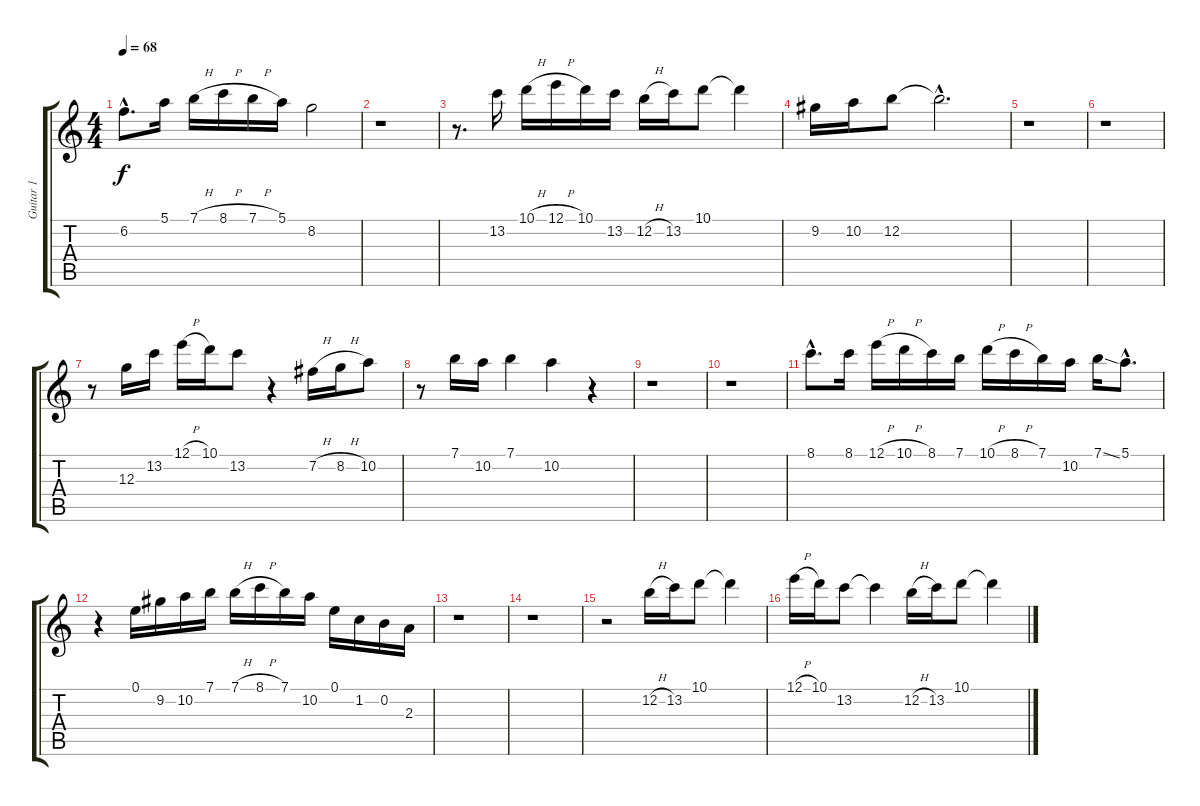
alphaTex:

\track ("Guitar 1" "Guitar 1") {instrument acousticguitarsteel}
\staff {score tabs}
\tuning (E4 B3 G3 D3 A2 E2) {hide}
\ts (4 4)
\tempo 68
\clef g2
\ks c
6.2{hac}.8{d dy f} 5.1.16 7.1{h}.16 8.1{h}.16 7.1{h}.16 5.1.16 8.2.2 |
r.1 |
r.8{d} 13.2.16 10.1{h}.16 12.1{h}.16 10.1.16 13.2.16 12.2{h}.16 13.2.16 10.1.8 10.1{t}.4 |
9.2.16 10.2.16 12.2.8 12.2{hac t}.2{d} |
r.1 |
r.1 |
r.8 12.3.16 13.2.16 12.1{h}.16 10.1.16 13.2.8 r.4 7.2{h}.16 8.2{h}.16 10.2.8 |
r.8 7.1.16 10.2.16 7.1.4 10.2.4 r.4 |
r.1 |
r.1 |
8.1{hac}.8{d} 8.1.16 12.1{h}.16 10.1{h}.16 8.1.16 7.1.16 10.1{h}.16 8.1{h}.16 7.1.16 10.2.16 7.1{ss}.16 5.1{hac}.8{d} |
r.4 0.1.16 9.2.16 10.2.16 7.1.16 7.1{h}.16 8.1{h}.16 7.1.16 10.2.16 0.1.16 1.2.16 0.2.16 2.3.16 |
r.1 |
r.1 |
r.2 12.2{h}.16 13.2.16 10.1.8 10.1{t}.4 |
12.1{h}.16 10.1.16 13.2.8 13.2{t}.4 12.2{h}.16 13.2.16 10.1.8 10.1{t}.4
